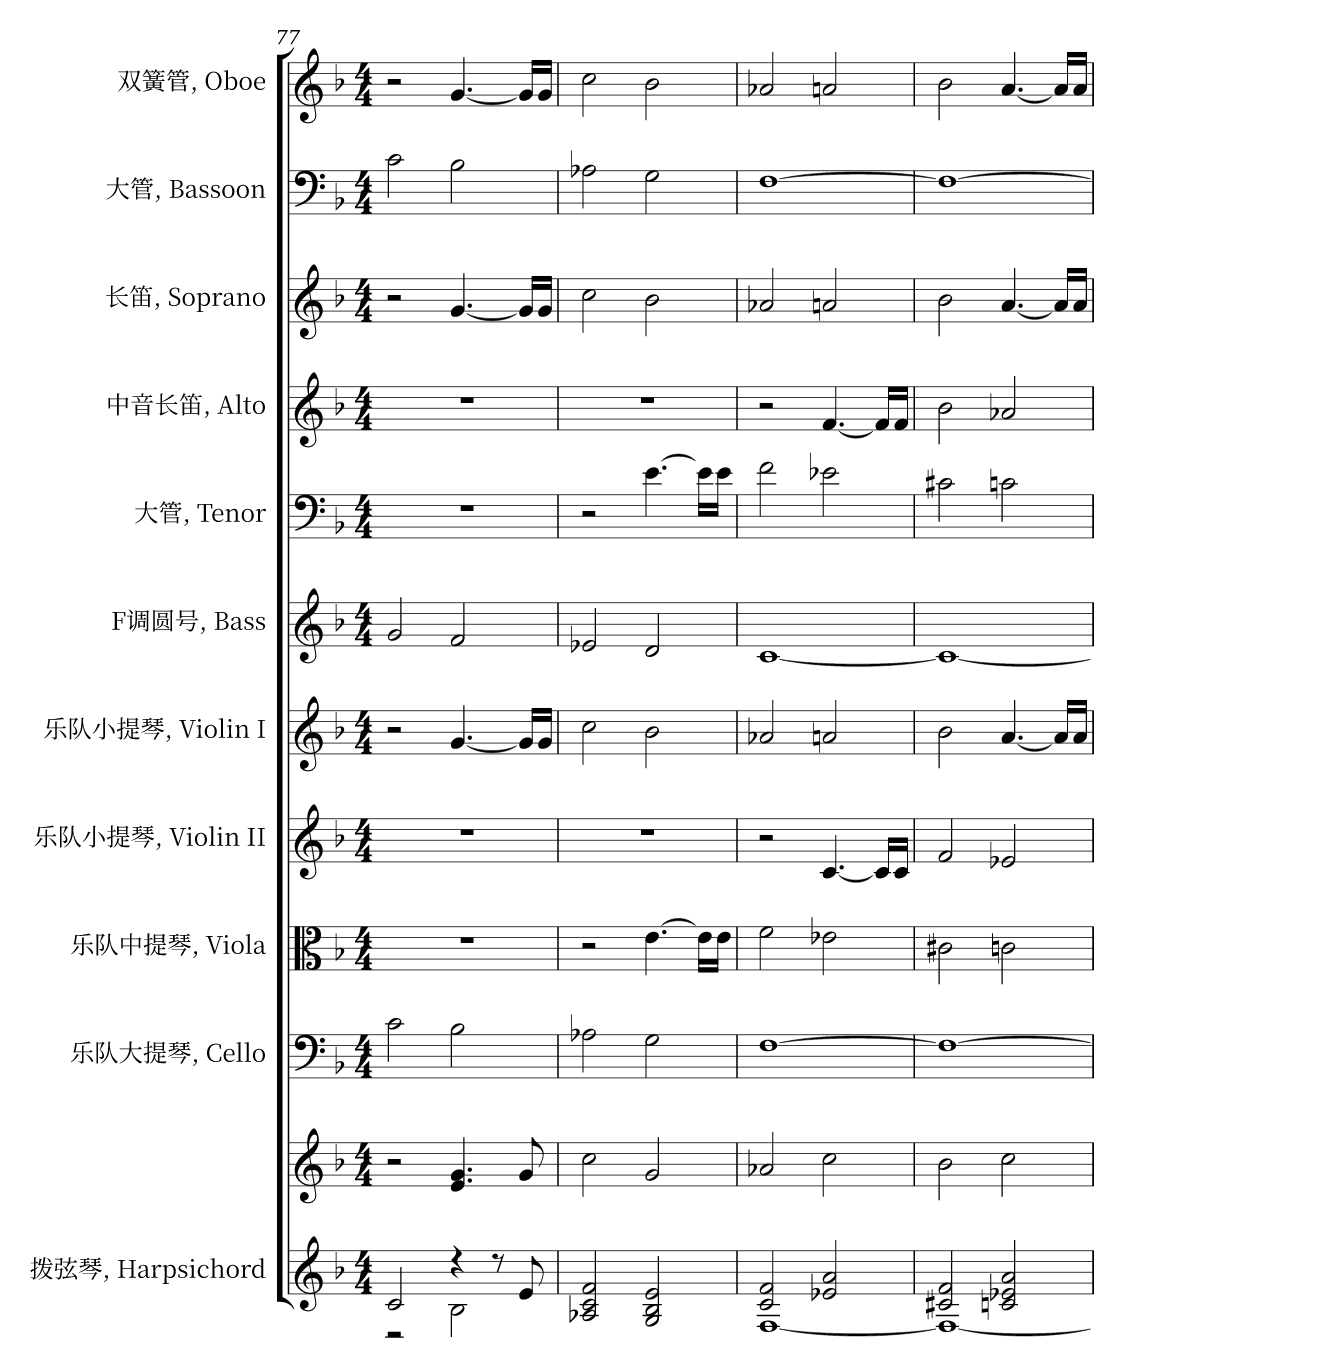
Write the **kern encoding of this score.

**kern	**kern	**kern	**kern	**kern	**kern	**kern	**kern	**kern	**kern	**kern	**kern
*part11	*part11	*part10	*part9	*part8	*part7	*part6	*part5	*part4	*part3	*part2	*part1
*staff12	*staff11	*staff10	*staff9	*staff8	*staff7	*staff6	*staff5	*staff4	*staff3	*staff2	*staff1
*I"拨弦琴, Harpsichord	*	*I"乐队大提琴, Cello	*I"乐队中提琴, Viola	*I"乐队小提琴, Violin II	*I"乐队小提琴, Violin I	*I"F调圆号, Bass	*I"大管, Tenor	*I"中音长笛, Alto	*I"长笛, Soprano	*I"大管, Bassoon	*I"双簧管, Oboe
*I'Hch.	*	*	*	*	*	*	*	*	*	*I'Bsn.	*I'Ob.
*clefG2	*clefG2	*clefF4	*clefC3	*clefG2	*clefG2	*clefG2	*clefF4	*clefG2	*clefG2	*clefF4	*clefG2
*	*	*	*	*	*	*ITrd4c7	*	*ITrd3c5	*	*	*
*k[b-]	*k[b-]	*k[b-]	*k[b-]	*k[b-]	*k[b-]	*k[b-e-]	*k[b-]	*k[]	*k[b-]	*k[b-]	*k[b-]
*M4/4	*M4/4	*M4/4	*M4/4	*M4/4	*M4/4	*M4/4	*M4/4	*M4/4	*M4/4	*M4/4	*M4/4
=77	=77	=77	=77	=77	=77	=77	=77	=77	=77	=77	=77
*^	*	*	*	*	*	*	*	*	*	*	*
2c/	2r	2r	2c\	1r	1r	2r	2c/	1r	1r	2r	2c\	2r
4r	2B-\	4.e/ 4.g/	2B-\	.	.	[4.g/	2B-/	.	.	[4.g/	2B-\	[4.g/
8r	.	.	.	.	.	.	.	.	.	.	.	.
8e/	.	8g/	.	.	.	16g/LL]	.	.	.	16g/LL]	.	16g/LL]
.	.	.	.	.	.	16g/JJ	.	.	.	16g/JJ	.	16g/JJ
*v	*v	*	*	*	*	*	*	*	*	*	*	*
=78	=78	=78	=78	=78	=78	=78	=78	=78	=78	=78	=78
2A-X/ 2c/ 2f/	2cc\	2A-X\	2r	1r	2cc\	2A-X/	2r	1r	2cc\	2A-X\	2cc\
2G/ 2B-/ 2e/	2g/	2G\	[4.e\	.	2b-\	2G/	[4.e\	.	2b-\	2G\	2b-\
.	.	.	16e\LL]	.	.	.	16e\LL]	.	.	.	.
.	.	.	16e\JJ	.	.	.	16e\JJ	.	.	.	.
=79	=79	=79	=79	=79	=79	=79	=79	=79	=79	=79	=79
*^	*	*	*	*	*	*	*	*	*	*	*
2c/ 2f/	[1F	2a-X/	[1F	2f\	2r	2a-X/	[1F	2f\	2r	2a-X/	[1F	2a-X/
2e-X/ 2a/	.	2cc\	.	2e-X\	[4.c/	2an/	.	2e-X\	[4.c/	2an/	.	2an/
.	.	.	.	.	16c/LL]	.	.	.	16c/LL]	.	.	.
.	.	.	.	.	16c/JJ	.	.	.	16c/JJ	.	.	.
=80	=80	=80	=80	=80	=80	=80	=80	=80	=80	=80	=80	=80
2c#X/ 2f/	1F_	2b-\	1F_	2c#X\	2f/	2b-\	1F_	2c#X\	2f\	2b-\	1F_	2b-\
2cn/ 2e-X/ 2a/	.	2cc\	.	2cn\	2e-X/	[4.a/	.	2cn\	2e-X/	[4.a/	.	[4.a/
.	.	.	.	.	.	16a/LL]	.	.	.	16a/LL]	.	16a/LL]
.	.	.	.	.	.	16a/JJ	.	.	.	16a/JJ	.	16a/JJ
*v	*v	*	*	*	*	*	*	*	*	*	*	*
=	=	=	=	=	=	=	=	=	=	=	=
*-	*-	*-	*-	*-	*-	*-	*-	*-	*-	*-	*-
